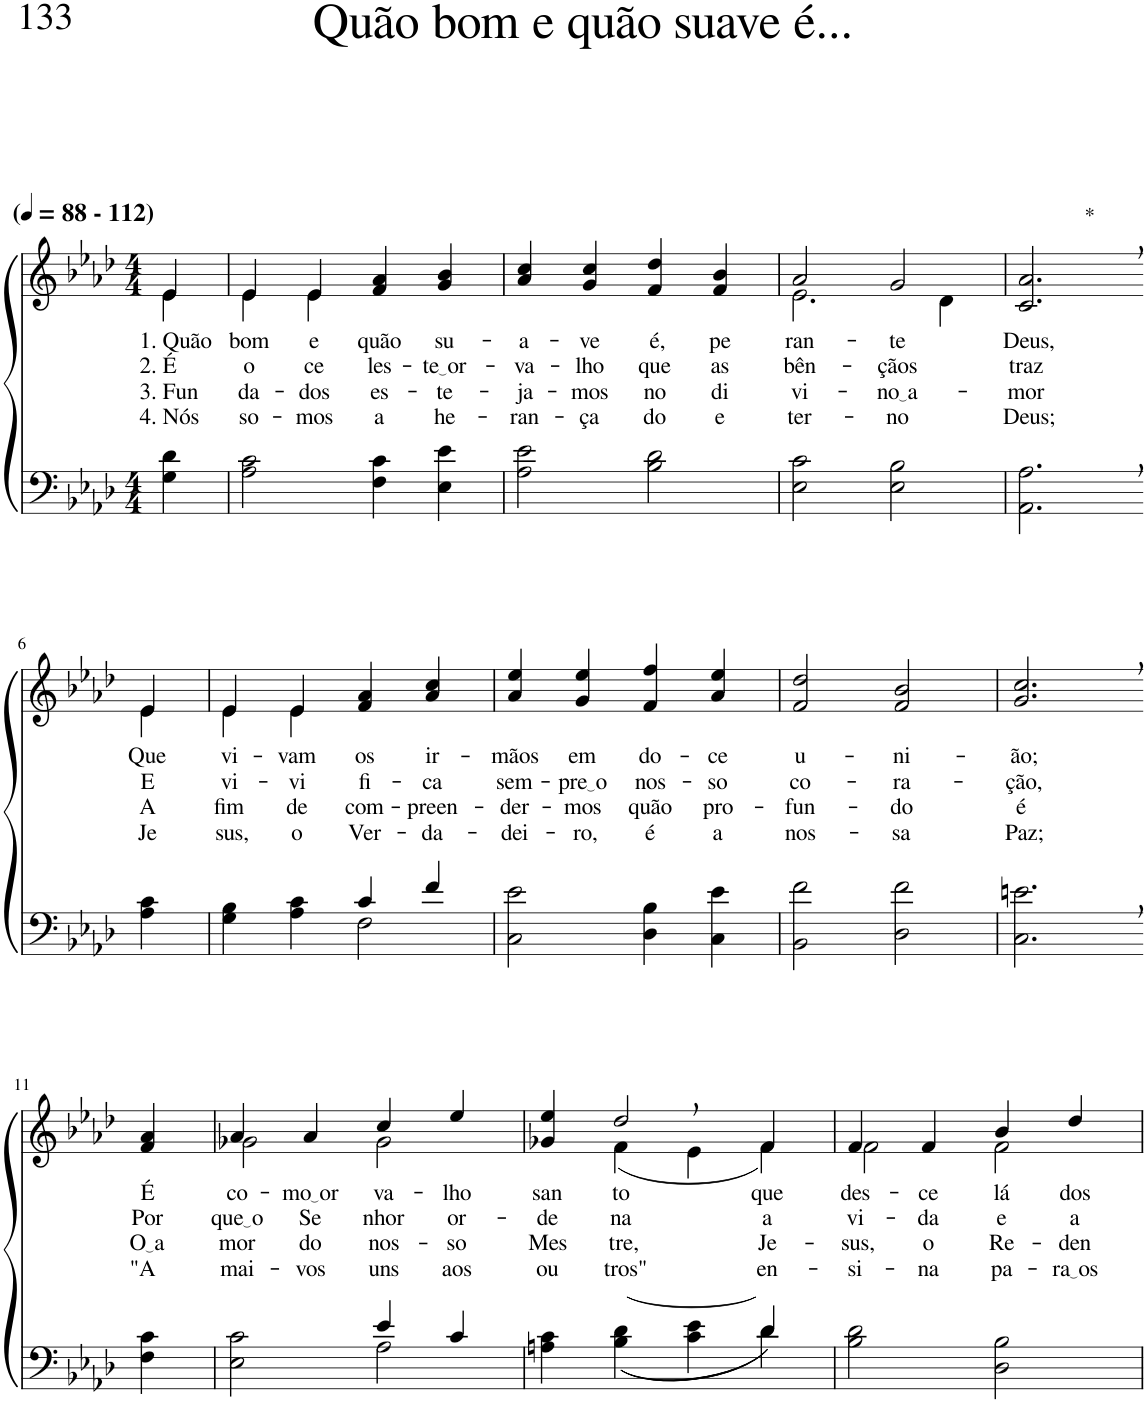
**kern	**kern	**text	**text	**text	**text
*part2	*part1	*part1	*part1	*part1	*part1
*staff2	*staff1	*staff1	*staff1	*staff1	*staff1
*I"Parte III e IV	*I"Parte I e II	*	*	*	*
*clefF4	*clefG2	*	*	*	*
*Trd2c3	*Trd2c3	*	*	*	*
*k[b-e-a-d-]	*k[b-e-a-d-]	*	*	*	*
*M4/4	*M4/4	*	*	*	*
*MM88	*MM88	*	*	*	*
=1	=1	=1	=1	=1	=1
!	!LO:TX:a:B:t=(	!	!	!	!
!	!LO:TX:a:B:t=- 112)	!	!	!	!
!	!	!LO:LY:b	!LO:LY:b	!LO:LY:b	!LO:LY:b
*	*^	*	*	*	*
4G\ 4d-\	4e-\	4e-/	1. Quão	2. É	3. Fun-	4. Nós
=2	=2	=2	=2	=2	=2	=2
!	!	!	!LO:LY:b	!LO:LY:b	!LO:LY:b	!LO:LY:b
2A-\ 2c\	4e-/	4e-\	bom	o	-da-	so-
!	!	!	!LO:LY:b	!LO:LY:b	!LO:LY:b	!LO:LY:b
.	4e-/	4e-\	e	ce-	-dos	-mos
!	!	!	!LO:LY:b	!LO:LY:b	!LO:LY:b	!LO:LY:b
4F\ 4c\	4f/ 4a-/	2ryy	quão	-les-	es-	a
!	!	!	!LO:LY:b	!LO:LY:b	!LO:LY:b	!LO:LY:b
4E-\ 4e-\	4g/ 4b-/	.	su-	te or	-te-	he-
*	*v	*v	*	*	*	*
=3	=3	=3	=3	=3	=3
!	!	!LO:LY:b	!LO:LY:b	!LO:LY:b	!LO:LY:b
2A-\ 2e-\	4a-/ 4cc/	-a-	-va-	-ja-	-ran-
!	!	!LO:LY:b	!LO:LY:b	!LO:LY:b	!LO:LY:b
.	4g/ 4cc/	-ve	-lho	-mos	-ça
!	!	!LO:LY:b	!LO:LY:b	!LO:LY:b	!LO:LY:b
2B-\ 2d-\	4f/ 4dd-/	é,	que	no	do
!	!	!LO:LY:b	!LO:LY:b	!LO:LY:b	!LO:LY:b
.	4f/ 4b-/	pe-	as	di-	e-
=4	=4	=4	=4	=4	=4
*	*^	*	*	*	*
!	!	!	!LO:LY:b	!LO:LY:b	!LO:LY:b	!LO:LY:b
2E-\ 2c\	2a-/	2.e-\	-ran-	bên-	-vi-	-ter-
!	!	!	!LO:LY:b	!LO:LY:b	!LO:LY:b	!LO:LY:b
2E-\ 2B-\	2g/	.	-te	-çãos	no a	-no
.	.	4d-\	.	.	.	.
=5	=5	=5	=5	=5	=5	=5
!	!LO:TX:a:t=*	!	!	!	!	!
!	!	!	!LO:LY:b	!LO:LY:b	!LO:LY:b	!LO:LY:b
*	*v	*v	*	*	*	*
2.AA-\, 2.A-\,	2.c/, 2.a-/,	Deus,	traz	-mor	Deus;
!!LO:LB:g=z
=6-	=6-	=6-	=6-	=6-	=6-
!	!	!LO:LY:b	!LO:LY:b	!LO:LY:b	!LO:LY:b
*	*^	*	*	*	*
4A-\ 4c\	4e-\	4e-/	Que	E	A	Je-
=7	=7	=7	=7	=7	=7	=7
*^	*	*	*	*	*	*
!	!	!	!	!LO:LY:b	!LO:LY:b	!LO:LY:b	!LO:LY:b
2ryy	4G\ 4B-\	4e-/	4e-\	vi-	vi-	fim	-sus,
!	!	!	!	!LO:LY:b	!LO:LY:b	!LO:LY:b	!LO:LY:b
.	4A-\ 4c\	4e-/	4e-\	-vam	-vi-	de	o
!	!	!	!	!LO:LY:b	!LO:LY:b	!LO:LY:b	!LO:LY:b
4c/	2F\	4f/ 4a-/	2ryy	os	-fi-	com-	Ver-
!	!	!	!	!LO:LY:b	!LO:LY:b	!LO:LY:b	!LO:LY:b
4f/	.	4a-/ 4cc/	.	ir-	-ca	-preen-	-da-
*v	*v	*	*	*	*	*	*
*	*v	*v	*	*	*	*
=8	=8	=8	=8	=8	=8
!	!	!LO:LY:b	!LO:LY:b	!LO:LY:b	!LO:LY:b
2C\ 2e-\	4a-/ 4ee-/	-mãos	sem-	-der-	-dei-
!	!	!LO:LY:b	!LO:LY:b	!LO:LY:b	!LO:LY:b
.	4g/ 4ee-/	em	pre o	-mos	-ro,
!	!	!LO:LY:b	!LO:LY:b	!LO:LY:b	!LO:LY:b
4D-\ 4B-\	4f/ 4ff/	do-	nos-	quão	é
!	!	!LO:LY:b	!LO:LY:b	!LO:LY:b	!LO:LY:b
4C\ 4e-\	4a-/ 4ee-/	-ce	-so	pro-	a
=9	=9	=9	=9	=9	=9
!	!	!LO:LY:b	!LO:LY:b	!LO:LY:b	!LO:LY:b
2BB-\ 2f\	2f/ 2dd-/	u-	co-	-fun-	nos-
!	!	!LO:LY:b	!LO:LY:b	!LO:LY:b	!LO:LY:b
2D-\ 2f\	2f/ 2b-/	-ni-	-ra-	-do	-sa
=10	=10	=10	=10	=10	=10
!	!	!LO:LY:b	!LO:LY:b	!LO:LY:b	!LO:LY:b
2.C\, 2.en\,	2.g/, 2.cc/,	-ão;	-ção,	é	Paz;
!!LO:LB:g=z
=11-	=11-	=11-	=11-	=11-	=11-
!	!	!LO:LY:b	!LO:LY:b	!LO:LY:b	!LO:LY:b
4F\ 4c\	4f/ 4a-/	É	Por-	O a	"A-
=12	=12	=12	=12	=12	=12
*^	*^	*	*	*	*
!	!	!	!	!LO:LY:b	!LO:LY:b	!LO:LY:b	!LO:LY:b
2ryy	2E-\ 2c\	4a-/	2g-X\	co-	que o	mor	-mai-
!	!	!	!	!LO:LY:b	!LO:LY:b	!LO:LY:b	!LO:LY:b
.	.	4a-/	.	mo or	Se-	do	-vos
!	!	!	!	!LO:LY:b	!LO:LY:b	!LO:LY:b	!LO:LY:b
4e-/	2A-\	4cc/	2g-\	va-	-nhor	nos-	uns
!	!	!	!	!LO:LY:b	!LO:LY:b	!LO:LY:b	!LO:LY:b
4c/	.	4ee-/	.	-lho	or-	-so	aos
=13	=13	=13	=13	=13	=13	=13	=13
!	!	!	!	!LO:LY:b	!LO:LY:b	!LO:LY:b	!LO:LY:b
2.ryy	4An\ 4c\	4g-X/ 4ee-/	4ryy	san-	-de-	Mes-	ou-
!	!	!	!	!LO:LY:b	!LO:LY:b	!LO:LY:b	!LO:LY:b
.	4B-\ [4d-\	2dd-,/	(4f\	-to	-na	-tre,	-tros"
.	4c\ 4e-\	.	4e-\	.	.	.	.
!	!	!	!	!LO:LY:b	!LO:LY:b	!LO:LY:b	!LO:LY:b
((4d-/	4d-\]	4f/	4f\)	que	a	Je-	en-
=14	=14	=14	=14	=14	=14	=14	=14
!	!	!	!	!LO:LY:b	!LO:LY:b	!LO:LY:b	!LO:LY:b
*v	*v	*	*	*	*	*	*
2B-\ 2d-\	4f/	2f\	des-	vi-	-sus,	-si-
!	!	!	!LO:LY:b	!LO:LY:b	!LO:LY:b	!LO:LY:b
.	4f/	.	-ce	-da	o	-na
!	!	!	!LO:LY:b	!LO:LY:b	!LO:LY:b	!LO:LY:b
2D-\ 2B-\	4b-/	2f\	lá	e	Re-	pa-
!	!	!	!LO:LY:b	!LO:LY:b	!LO:LY:b	!LO:LY:b
.	4dd-/	.	dos	a	-den-	ra os
*	*v	*v	*	*	*	*
=	=	=	=	=	=
*-	*-	*-	*-	*-	*-
